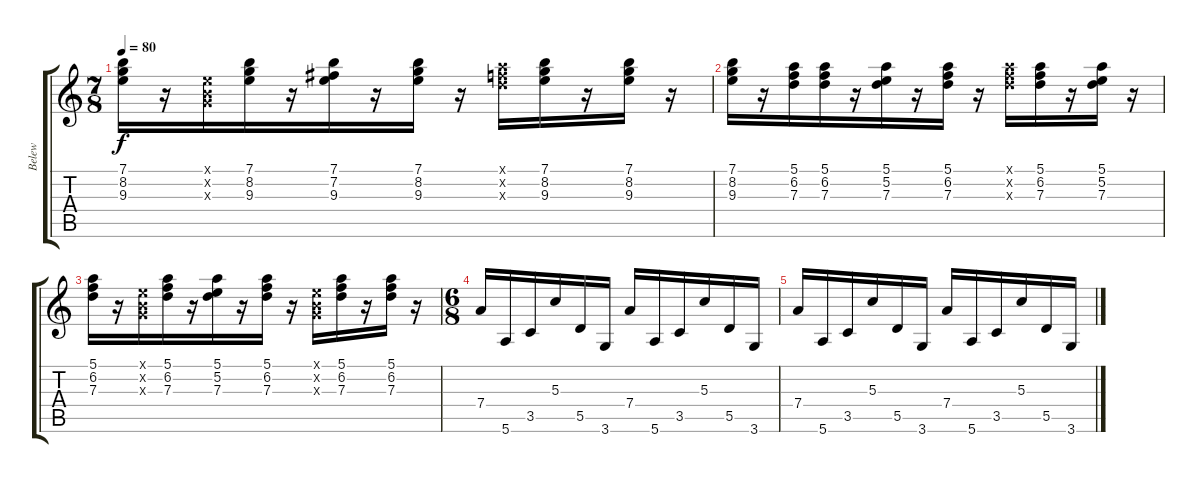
\track ("Belew" "Belew") {instrument electricguitarjazz}
\staff {score tabs}
\tuning (E4 B3 G3 D3 A2 E2) {hide}
\ts (7 8)
\tempo 80
\clef g2
\ks c
(7.1 8.2 9.3).16{dy f} r.16 (0.1{x} 0.2{x} 0.3{x}).16 (7.1 8.2 9.3).16 r.16 (7.1 7.2 9.3).16 r.16 (7.1 8.2 9.3).16 r.16 (5.1{x} 6.2{x} 7.3{x}).16 (7.1 8.2 9.3).16 r.16 (7.1 8.2 9.3).16 r.16 |
(7.1 8.2 9.3).16 r.16 (5.1 6.2 7.3).16 (5.1 6.2 7.3).16 r.16 (5.1 5.2 7.3).16 r.16 (5.1 6.2 7.3).16 r.16 (5.1{x} 6.2{x} 7.3{x}).16 (5.1 6.2 7.3).16 r.16 (5.1 5.2 7.3).16 r.16 |
(5.1 6.2 7.3).16 r.16 (0.1{x} 0.2{x} 0.3{x}).16 (5.1 6.2 7.3).16 r.16 (5.1 5.2 7.3).16 r.16 (5.1 6.2 7.3).16 r.16 (0.1{x} 0.2{x} 0.3{x}).16 (5.1 6.2 7.3).16 r.16 (5.1 6.2 7.3).16 r.16 |
\ts (6 8)
7.4.16 5.6.16 3.5.16 5.3.16 5.5.16 3.6.16 7.4.16 5.6.16 3.5.16 5.3.16 5.5.16 3.6.16 |
7.4.16 5.6.16 3.5.16 5.3.16 5.5.16 3.6.16 7.4.16 5.6.16 3.5.16 5.3.16 5.5.16 3.6.16
